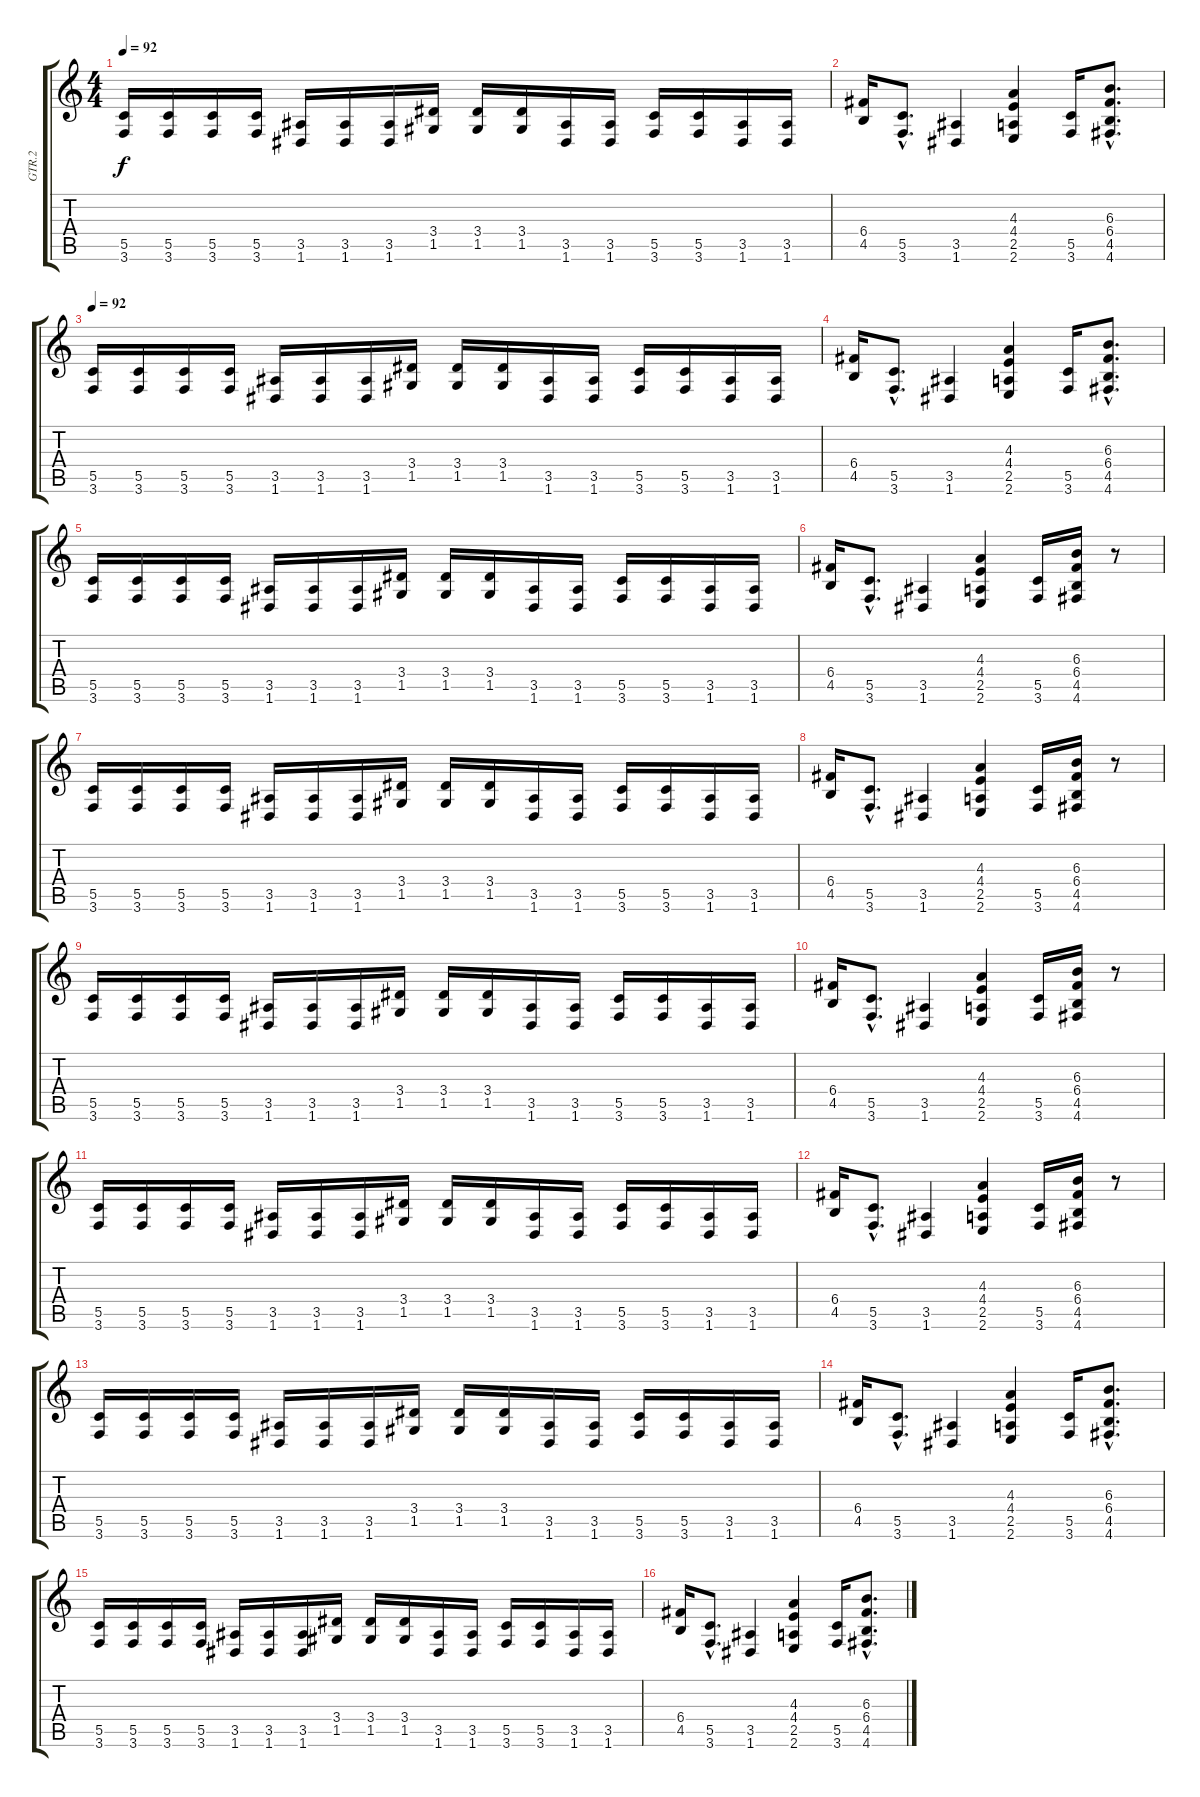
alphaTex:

\track ("GTR.2" "GTR.2") {instrument distortionguitar}
\staff {score tabs}
\tuning (D4 A3 F3 C3 G2 D2) {hide}
\ts (4 4)
\tempo 92
\clef g2
\ks c
(5.5 3.6).16{dy f} (5.5 3.6).16 (5.5 3.6).16 (5.5 3.6).16 (3.5 1.6).16 (3.5 1.6).16 (3.5 1.6).16 (3.4 1.5).16 (3.4 1.5).16 (3.4 1.5).16 (3.5 1.6).16 (3.5 1.6).16 (5.5 3.6).16 (5.5 3.6).16 (3.5 1.6).16 (3.5 1.6).16 |
(6.4 4.5).16 (5.5{hac} 3.6{hac}).8{d} (3.5 1.6).4 (4.3 4.4 2.5 2.6).4 (5.5 3.6).16 (6.3{hac} 6.4{hac} 4.5{hac} 4.6{hac}).8{d} |
\tempo 92
(5.5 3.6).16 (5.5 3.6).16 (5.5 3.6).16 (5.5 3.6).16 (3.5 1.6).16 (3.5 1.6).16 (3.5 1.6).16 (3.4 1.5).16 (3.4 1.5).16 (3.4 1.5).16 (3.5 1.6).16 (3.5 1.6).16 (5.5 3.6).16 (5.5 3.6).16 (3.5 1.6).16 (3.5 1.6).16 |
(6.4 4.5).16 (5.5{hac} 3.6{hac}).8{d} (3.5 1.6).4 (4.3 4.4 2.5 2.6).4 (5.5 3.6).16 (6.3{hac} 6.4{hac} 4.5{hac} 4.6{hac}).8{d} |
(5.5 3.6).16 (5.5 3.6).16 (5.5 3.6).16 (5.5 3.6).16 (3.5 1.6).16 (3.5 1.6).16 (3.5 1.6).16 (3.4 1.5).16 (3.4 1.5).16 (3.4 1.5).16 (3.5 1.6).16 (3.5 1.6).16 (5.5 3.6).16 (5.5 3.6).16 (3.5 1.6).16 (3.5 1.6).16 |
(6.4 4.5).16 (5.5{hac} 3.6{hac}).8{d} (3.5 1.6).4 (4.3 4.4 2.5 2.6).4 (5.5 3.6).16 (6.3 6.4 4.5 4.6).16 r.8 |
(5.5 3.6).16 (5.5 3.6).16 (5.5 3.6).16 (5.5 3.6).16 (3.5 1.6).16 (3.5 1.6).16 (3.5 1.6).16 (3.4 1.5).16 (3.4 1.5).16 (3.4 1.5).16 (3.5 1.6).16 (3.5 1.6).16 (5.5 3.6).16 (5.5 3.6).16 (3.5 1.6).16 (3.5 1.6).16 |
(6.4 4.5).16 (5.5{hac} 3.6{hac}).8{d} (3.5 1.6).4 (4.3 4.4 2.5 2.6).4 (5.5 3.6).16 (6.3 6.4 4.5 4.6).16 r.8 |
(5.5 3.6).16 (5.5 3.6).16 (5.5 3.6).16 (5.5 3.6).16 (3.5 1.6).16 (3.5 1.6).16 (3.5 1.6).16 (3.4 1.5).16 (3.4 1.5).16 (3.4 1.5).16 (3.5 1.6).16 (3.5 1.6).16 (5.5 3.6).16 (5.5 3.6).16 (3.5 1.6).16 (3.5 1.6).16 |
(6.4 4.5).16 (5.5{hac} 3.6{hac}).8{d} (3.5 1.6).4 (4.3 4.4 2.5 2.6).4 (5.5 3.6).16 (6.3 6.4 4.5 4.6).16 r.8 |
(5.5 3.6).16 (5.5 3.6).16 (5.5 3.6).16 (5.5 3.6).16 (3.5 1.6).16 (3.5 1.6).16 (3.5 1.6).16 (3.4 1.5).16 (3.4 1.5).16 (3.4 1.5).16 (3.5 1.6).16 (3.5 1.6).16 (5.5 3.6).16 (5.5 3.6).16 (3.5 1.6).16 (3.5 1.6).16 |
(6.4 4.5).16 (5.5{hac} 3.6{hac}).8{d} (3.5 1.6).4 (4.3 4.4 2.5 2.6).4 (5.5 3.6).16 (6.3 6.4 4.5 4.6).16 r.8 |
(5.5 3.6).16 (5.5 3.6).16 (5.5 3.6).16 (5.5 3.6).16 (3.5 1.6).16 (3.5 1.6).16 (3.5 1.6).16 (3.4 1.5).16 (3.4 1.5).16 (3.4 1.5).16 (3.5 1.6).16 (3.5 1.6).16 (5.5 3.6).16 (5.5 3.6).16 (3.5 1.6).16 (3.5 1.6).16 |
(6.4 4.5).16 (5.5{hac} 3.6{hac}).8{d} (3.5 1.6).4 (4.3 4.4 2.5 2.6).4 (5.5 3.6).16 (6.3{hac} 6.4{hac} 4.5{hac} 4.6{hac}).8{d} |
(5.5 3.6).16 (5.5 3.6).16 (5.5 3.6).16 (5.5 3.6).16 (3.5 1.6).16 (3.5 1.6).16 (3.5 1.6).16 (3.4 1.5).16 (3.4 1.5).16 (3.4 1.5).16 (3.5 1.6).16 (3.5 1.6).16 (5.5 3.6).16 (5.5 3.6).16 (3.5 1.6).16 (3.5 1.6).16 |
(6.4 4.5).16 (5.5{hac} 3.6{hac}).8{d} (3.5 1.6).4 (4.3 4.4 2.5 2.6).4 (5.5 3.6).16 (6.3{hac} 6.4{hac} 4.5{hac} 4.6{hac}).8{d}
